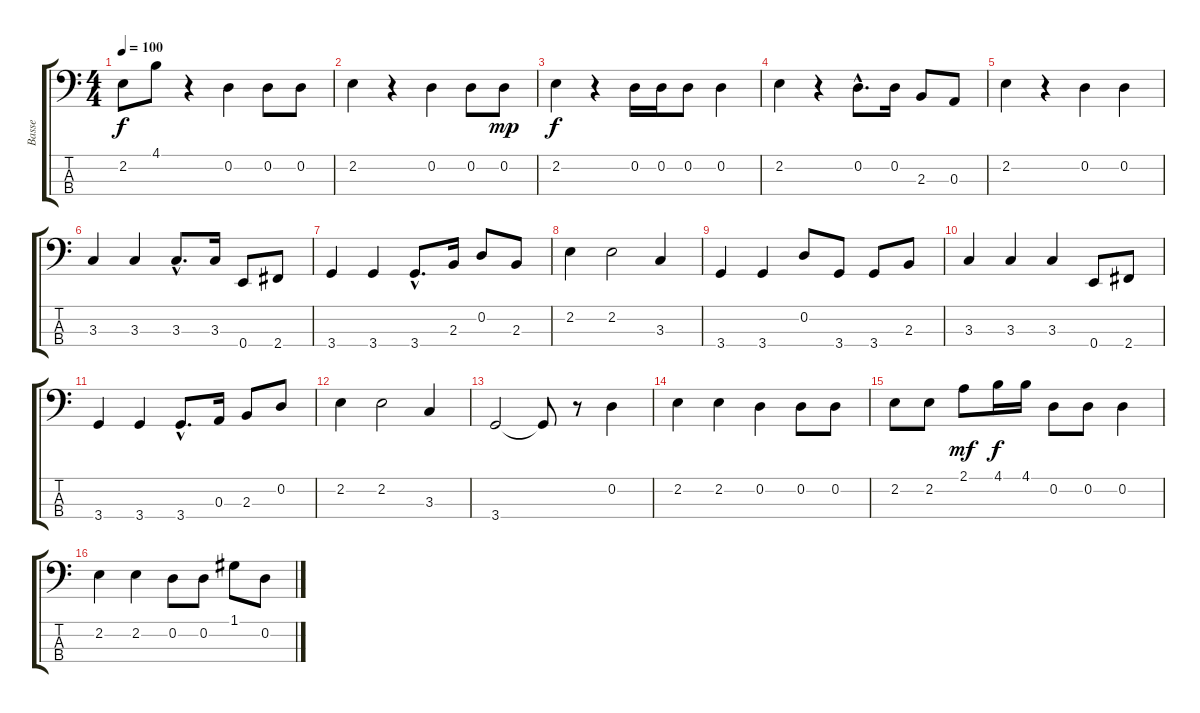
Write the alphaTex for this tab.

\track ("Basse" "Basse") {instrument electricbassfinger}
\staff {score tabs}
\tuning (G2 D2 A1 E1) {hide}
\ts (4 4)
\tempo 100
\clef f4
\ks c
2.2.8{dy f} 4.1.8 r.4 0.2.4 0.2.8 0.2.8 |
2.2.4 r.4 0.2.4 0.2.8 0.2.8{dy mp} |
2.2.4{dy f} r.4 0.2.16 0.2.16 0.2.8 0.2.4 |
2.2.4 r.4 0.2{hac}.8{d} 0.2.16 2.3.8 0.3.8 |
2.2.4 r.4 0.2.4 0.2.4 |
3.3.4 3.3.4 3.3{hac}.8{d} 3.3.16 0.4.8 2.4.8 |
3.4.4 3.4.4 3.4{hac}.8{d} 2.3.16 0.2.8 2.3.8 |
2.2.4 2.2.2 3.3.4 |
3.4.4 3.4.4 0.2.8 3.4.8 3.4.8 2.3.8 |
3.3.4 3.3.4 3.3.4 0.4.8 2.4.8 |
3.4.4 3.4.4 3.4{hac}.8{d} 0.3.16 2.3.8 0.2.8 |
2.2.4 2.2.2 3.3.4 |
3.4.2 3.4{t}.8 r.8 0.2.4 |
2.2.4 2.2.4 0.2.4 0.2.8 0.2.8 |
2.2.8 2.2.8 2.1.8{dy mf} 4.1.16{dy f} 4.1.16 0.2.8 0.2.8 0.2.4 |
2.2.4 2.2.4 0.2.8 0.2.8 1.1.8 0.2.8
